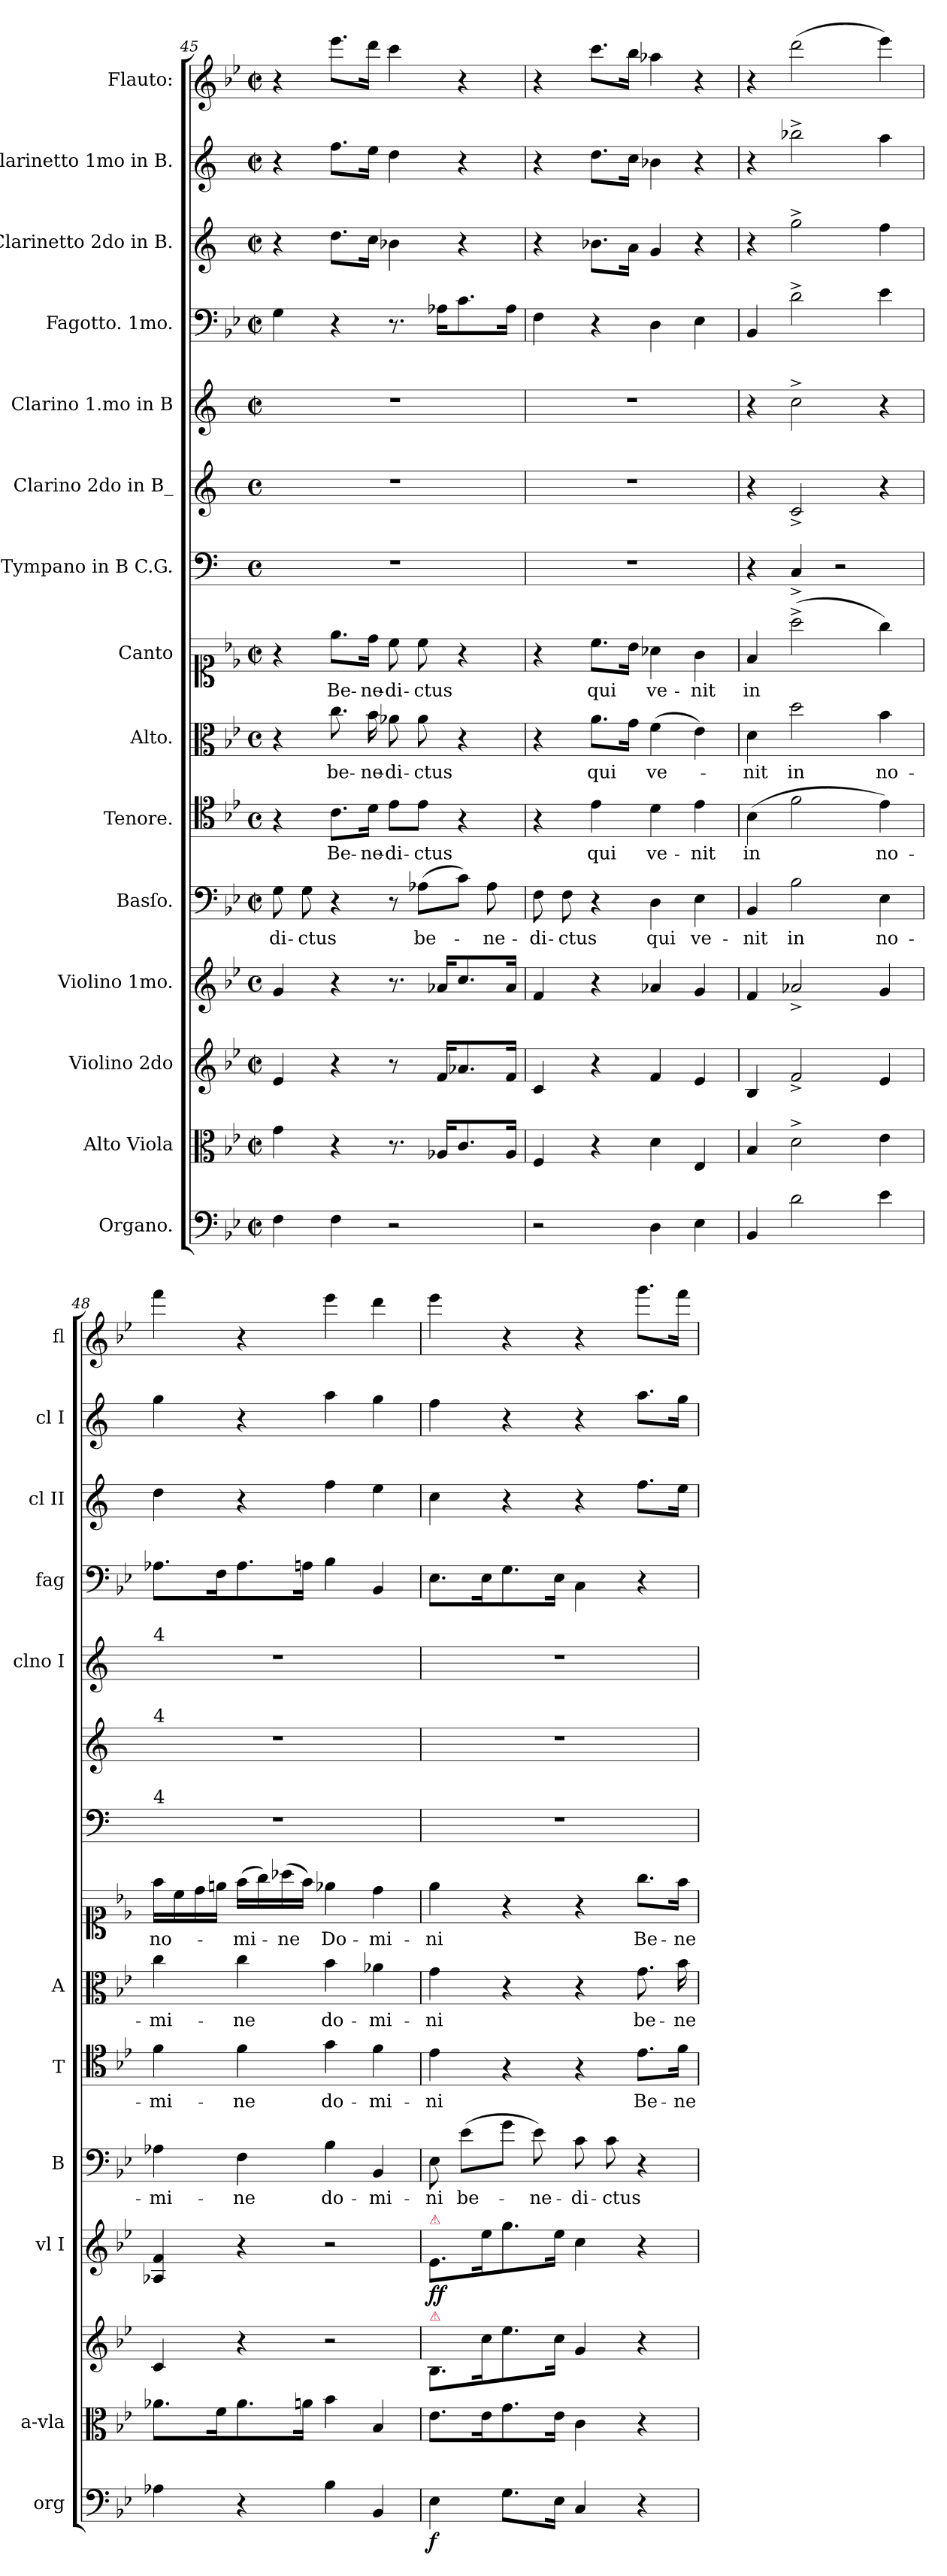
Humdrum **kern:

**kern	**dynam	**kern	**dynam	**kern	**kern	**dynam	**kern	**text	**kern	**text	**kern	**text	**kern	**text	**kern	**kern	**kern	**kern	**kern	**kern	**kern
*part15	*part15	*part14	*part14	*part13	*part12	*part12	*part11	*part11	*part10	*part10	*part9	*part9	*part8	*part8	*part7	*part6	*part5	*part4	*part3	*part2	*part1
*staff15	*staff15	*staff14	*staff14	*staff13	*staff12	*staff12	*staff11	*staff11	*staff10	*staff10	*staff9	*staff9	*staff8	*staff8	*staff7	*staff6	*staff5	*staff4	*staff3	*staff2	*staff1
*I"Organo.	*	*I"Alto Viola	*	*I"Violino 2do	*I"Violino 1mo.	*	*I"Basſo.	*	*I"Tenore.	*	*I"Alto.	*	*I"Canto	*	*I"Tympano in B C.G.	*I"Clarino 2do in B_	*I"Clarino 1.mo in B	*I"Fagotto. 1mo.	*I"Clarinetto 2do in B.	*I"Clarinetto 1mo in B.	*I"Flauto:
*I'org	*	*I'a-vla	*	*	*I'vl I	*	*I'B	*	*I'T	*	*I'A	*	*	*	*	*	*I'clno I	*I'fag	*I'cl II	*I'cl I	*I'fl
*clefF4	*	*clefC3	*	*clefG2	*clefG2	*	*clefF4	*	*clefC4	*	*clefC3	*	*clefC1	*	*clefF4	*clefG2	*clefG2	*clefF4	*clefG2	*clefG2	*clefG2
*	*	*	*	*	*	*	*	*	*	*	*	*	*	*	*ITrd1c2	*ITrd1c2	*ITrd1c2	*	*ITrd1c2	*ITrd1c2	*
*k[b-e-]	*	*k[b-e-]	*	*k[b-e-]	*k[b-e-]	*	*k[b-e-]	*	*k[b-e-]	*	*k[b-e-]	*	*k[b-e-]	*	*k[b-e-]	*k[b-e-]	*k[b-e-]	*k[b-e-]	*k[b-e-]	*k[b-e-]	*k[b-e-]
*B-:	*	*B-:	*	*B-:	*B-:	*	*B-:	*	*B-:	*	*B-:	*	*B-:	*	*	*	*	*B-:	*	*	*B-:
*M2/2	*	*M2/2	*	*M2/2	*M2/2	*	*M2/2	*	*M2/2	*	*M2/2	*	*M2/2	*	*M2/2	*M2/2	*M2/2	*M2/2	*M2/2	*M2/2	*M2/2
*met(c|)	*	*met(c|)	*	*met(c|)	*met(c)	*	*met(c|)	*	*met(c)	*	*met(c)	*	*met(c|)	*	*met(c)	*met(c)	*met(c|)	*met(c|)	*met(c|)	*met(c|)	*met(c|)
=45	=45	=45	=45	=45	=45	=45	=45	=45	=45	=45	=45	=45	=45	=45	=45	=45	=45	=45	=45	=45	=45
4F\	.	4g\	.	4e-/	4g/	.	8G\	-di-	4r	.	4r	.	4r	.	1r	1r	1r	4G\	4r	4r	4r
.	.	.	.	.	.	.	8G\	-ctus	.	.	.	.	.	.	.	.	.	.	.	.	.
!	!	!	!	!	!	!	!	!	!	!LO:LY:i	!	!LO:LY:i	!	!LO:LY:i	!	!	!	!	!	!	!
4F\	.	4r	.	4r	4r	.	4r	.	8.c\L	Be-	8.cc\	be-	8.ee-\L	Be-	.	.	.	4r	8.cc\L	8.ee-\L	8.eee-\L
!	!	!	!	!	!	!	!	!	!	!LO:LY:i	!	!LO:LY:i	!	!LO:LY:i	!	!	!	!	!	!	!
.	.	.	.	.	.	.	.	.	16d\Jk	-ne-	16b-\	-ne-	16dd\Jk	-ne-	.	.	.	.	16b-\Jk	16dd\Jk	16ddd\Jk
!	!	!	!	!LO:N:vis=8	!	!	!	!	!	!LO:LY:i	!	!LO:LY:i	!	!LO:LY:i	!	!	!	!	!	!	!
2r	.	8.r	.	8.r	8.r	.	8r	.	8e-\L	-di-	8a-X\	-di-	8cc\	-di-	.	.	.	8.r	4a-X\	4cc\	4ccc\
!	!	!	!	!	!	!	!	!	!	!LO:LY:i	!	!LO:LY:i	!	!LO:LY:i	!	!	!	!	!	!	!
.	.	.	.	.	.	.	(8A-X\L	be-	8e-\J	-ctus	8a-\	-ctus	8cc\	-ctus	.	.	.	.	.	.	.
.	.	16A-X/KL	.	16f/KL	16a-X/KL	.	.	.	.	.	.	.	.	.	.	.	.	16A-X\KL	.	.	.
.	.	8.c/	.	8.a-X/	8.cc/	.	8c\J)	.	4r	.	4r	.	4r	.	.	.	.	8.c\	4r	4r	4r
.	.	.	.	.	.	.	8A-\	-ne-	.	.	.	.	.	.	.	.	.	.	.	.	.
.	.	16A-/Jk	.	16f/Jk	16a-/Jk	.	.	.	.	.	.	.	.	.	.	.	.	16A-\Jk	.	.	.
=46	=46	=46	=46	=46	=46	=46	=46	=46	=46	=46	=46	=46	=46	=46	=46	=46	=46	=46	=46	=46	=46
2r	.	4F/	.	4c/	4f/	.	8F\	-di-	4r	.	4r	.	4r	.	1r	1r	1r	4F\	4r	4r	4r
.	.	.	.	.	.	.	8F\	-ctus	.	.	.	.	.	.	.	.	.	.	.	.	.
.	.	4r	.	4r	4r	.	4r	.	4e-\	qui	8.a\L	qui	8.cc\L	qui	.	.	.	4r	8.a-X\L	8.cc\L	8.ccc\L
.	.	.	.	.	.	.	.	.	.	.	16g\Jk	.	16b-\Jk	.	.	.	.	.	16g\Jk	16b-\Jk	16bb-\Jk
4D\	.	4d\	.	4f/	4a-X/	.	4D\	qui	4d\	ve-	(4f\	ve-	4a-X\	ve-	.	.	.	4D\	4f/	4a-X\	4aa-X\
4E-\	.	4E-/	.	4e-/	4g/	.	4E-\	ve-	4e-\	-nit	4e-\)	.	4g\	-nit	.	.	.	4E-\	4r	4r	4r
=47	=47	=47	=47	=47	=47	=47	=47	=47	=47	=47	=47	=47	=47	=47	=47	=47	=47	=47	=47	=47	=47
4BB-/	.	4B-/	.	4B-/	4f/	.	4BB-/	-nit	(4B-\	in	4d\	-nit	4f/	in	4r	4r	4r	4BB-/	4r	4r	4r
2d\	.	2d^\	.	2f^>/	2a-X^>/	.	2B-\	in	2f\	.	2dd\	in	(2aa^\	.	4BB-^/	2B-^/	2b-^\	2d^\	2ff^\	2aa-X^\	(2ddd\
.	.	.	.	.	.	.	.	.	.	.	.	.	.	.	2r	.	.	.	.	.	.
4e-\	.	4e-\	.	4e-/	4g/	.	4E-\	no-	4e-\)	no-	4b-\	no-	4gg\)	.	.	4r	4r	4e-\	4ee-\	4gg\	4eee-\)
=48	=48	=48	=48	=48	=48	=48	=48	=48	=48	=48	=48	=48	=48	=48	=48	=48	=48	=48	=48	=48	=48
!	!	!	!	!	!	!	!	!	!	!	!	!	!	!	!	!	!LO:TX:a:t=4	!	!	!	!
!	!	!	!	!	!	!	!	!	!	!	!	!	!	!	!	!LO:TX:a:t=4	!	!	!	!	!
!	!	!	!	!	!	!	!	!	!	!	!	!	!	!	!LO:TX:a:t=4	!	!	!	!	!	!
4A-X\	.	8.a-X\L	.	4c/	4A-X/ 4f/	.	4A-X\	-mi-	4f\	-mi-	4cc\	-mi-	16ff\LL	no-	1r	1r	1r	8.A-X\L	4cc\	4ff\	4fff\
.	.	.	.	.	.	.	.	.	.	.	.	.	16cc\	.	.	.	.	.	.	.	.
.	.	.	.	.	.	.	.	.	.	.	.	.	16dd\	.	.	.	.	.	.	.	.
.	.	16f\K	.	.	.	.	.	.	.	.	.	.	16een\JJ	.	.	.	.	16F\K	.	.	.
4r	.	8.a-\	.	4r	4r	.	4F\	-ne	4f\	-ne	4cc\	-ne	(16ff\LL	-mi-	.	.	.	8.A-\	4r	4r	4r
.	.	.	.	.	.	.	.	.	.	.	.	.	16gg\)	.	.	.	.	.	.	.	.
.	.	.	.	.	.	.	.	.	.	.	.	.	(16aa-X\	-ne	.	.	.	.	.	.	.
.	.	16an\Jk	.	.	.	.	.	.	.	.	.	.	16ff\JJ)	.	.	.	.	16An\Jk	.	.	.
4B-\	.	4b-\	.	2r	2r	.	4B-\	do-	4g\	do-	4b-\	do-	4ee-X\	Do-	.	.	.	4B-\	4ee-\	4gg\	4eee-\
4BB-/	.	4B-/	.	.	.	.	4BB-/	-mi-	4f\	-mi-	4a-X\	-mi-	4dd\	-mi-	.	.	.	4BB-/	4dd\	4ff\	4ddd\
=49	=49	=49	=49	=49	=49	=49	=49	=49	=49	=49	=49	=49	=49	=49	=49	=49	=49	=49	=49	=49	=49
!	!	!	!	!	!LO:TX:a:color=crimson:t=⚠	!	!	!	!	!	!	!	!	!	!	!	!	!	!	!	!
!	!	!	!	!LO:TX:a:color=crimson:t=⚠	!	!	!	!	!	!	!	!	!	!	!	!	!	!	!	!	!
4E-\	f	8.e-\L	fo	8.B-/L	8.e-/L	ff	8E-\	-ni	4e-\	-ni	4g\	-ni	4ee-\	-ni	1r	1r	1r	8.E-\L	4b-\	4ee-\	4eee-\
.	.	.	.	.	.	.	(8e-\L	be-	.	.	.	.	.	.	.	.	.	.	.	.	.
.	.	16e-\K	.	16cc\K	16ee-\K	.	.	.	.	.	.	.	.	.	.	.	.	16E-\K	.	.	.
8.G\L	.	8.g\	.	8.ee-\	8.gg\	.	8g\J	.	4r	.	4r	.	4r	.	.	.	.	8.G\	4r	4r	4r
.	.	.	.	.	.	.	8e-\)	-ne-	.	.	.	.	.	.	.	.	.	.	.	.	.
16E-\Jk	.	16e-\Jk	.	16cc\Jk	16ee-\Jk	.	.	.	.	.	.	.	.	.	.	.	.	16E-\Jk	.	.	.
4C/	.	4c\	.	4g/	4cc\	.	8c\	-di-	4r	.	4r	.	4r	.	.	.	.	4C\	4r	4r	4r
.	.	.	.	.	.	.	8c\	-ctus	.	.	.	.	.	.	.	.	.	.	.	.	.
4r	.	4r	.	4r	4r	.	4r	.	8.e-\L	Be-	8.g\	be-	8.gg\L	Be-	.	.	.	4r	8.ee-\L	8.gg\L	8.ggg\L
.	.	.	.	.	.	.	.	.	16f\Jk	-ne-	16b-\	-ne-	16ff\Jk	-ne-	.	.	.	.	16dd\Jk	16ff\Jk	16fff\Jk
=	=	=	=	=	=	=	=	=	=	=	=	=	=	=	=	=	=	=	=	=	=
*-	*-	*-	*-	*-	*-	*-	*-	*-	*-	*-	*-	*-	*-	*-	*-	*-	*-	*-	*-	*-	*-
